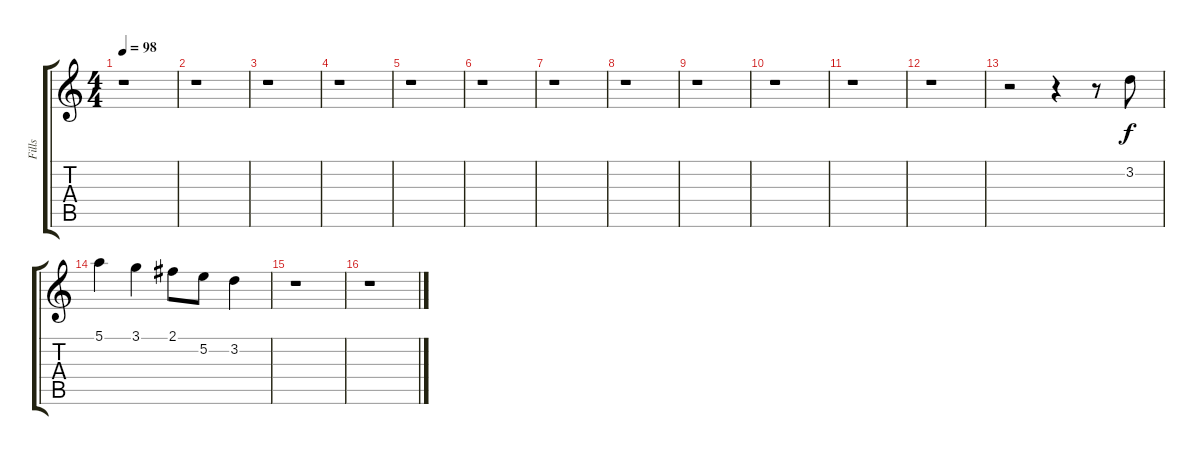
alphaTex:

\track ("Fills" "Fills") {instrument electricguitarjazz}
\staff {score tabs}
\tuning (E4 B3 G3 D3 A2 E2) {hide}
\ts (4 4)
\tempo 98
\clef g2
\ks c
r.1{dy f} |
r.1 |
r.1 |
r.1 |
r.1 |
r.1 |
r.1 |
r.1 |
r.1 |
r.1 |
r.1 |
r.1 |
r.2 r.4 r.8 3.2.8{instrument electricguitarjazz} |
5.1.4 3.1.4 2.1.8 5.2.8 3.2.4 |
r.1 |
r.1
